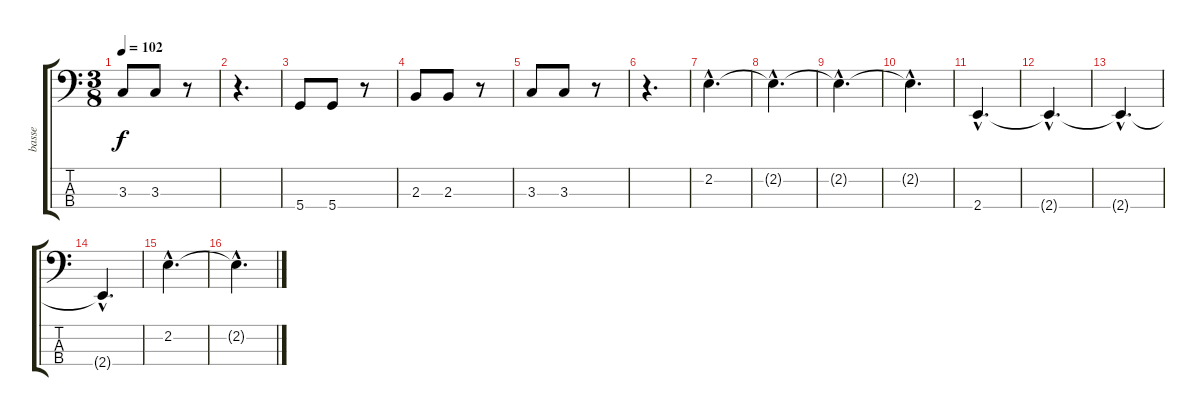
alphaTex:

\track ("basse" "basse") {instrument electricbassfinger}
\staff {score tabs}
\tuning (G2 D2 A1 D1) {hide}
\ts (3 8)
\tempo 102
\clef f4
\ks c
3.3.8{dy f} 3.3.8 r.8 |
r.4{d} |
5.4.8 5.4.8 r.8 |
2.3.8 2.3.8 r.8 |
3.3.8 3.3.8 r.8 |
r.4{d} |
2.2{hac}.4{d} |
2.2{hac t}.4{d} |
2.2{hac t}.4{d} |
2.2{hac t}.4{d} |
2.4{hac}.4{d} |
2.4{hac t}.4{d} |
2.4{hac t}.4{d} |
2.4{hac t}.4{d} |
2.2{hac}.4{d} |
2.2{hac t}.4{d}
